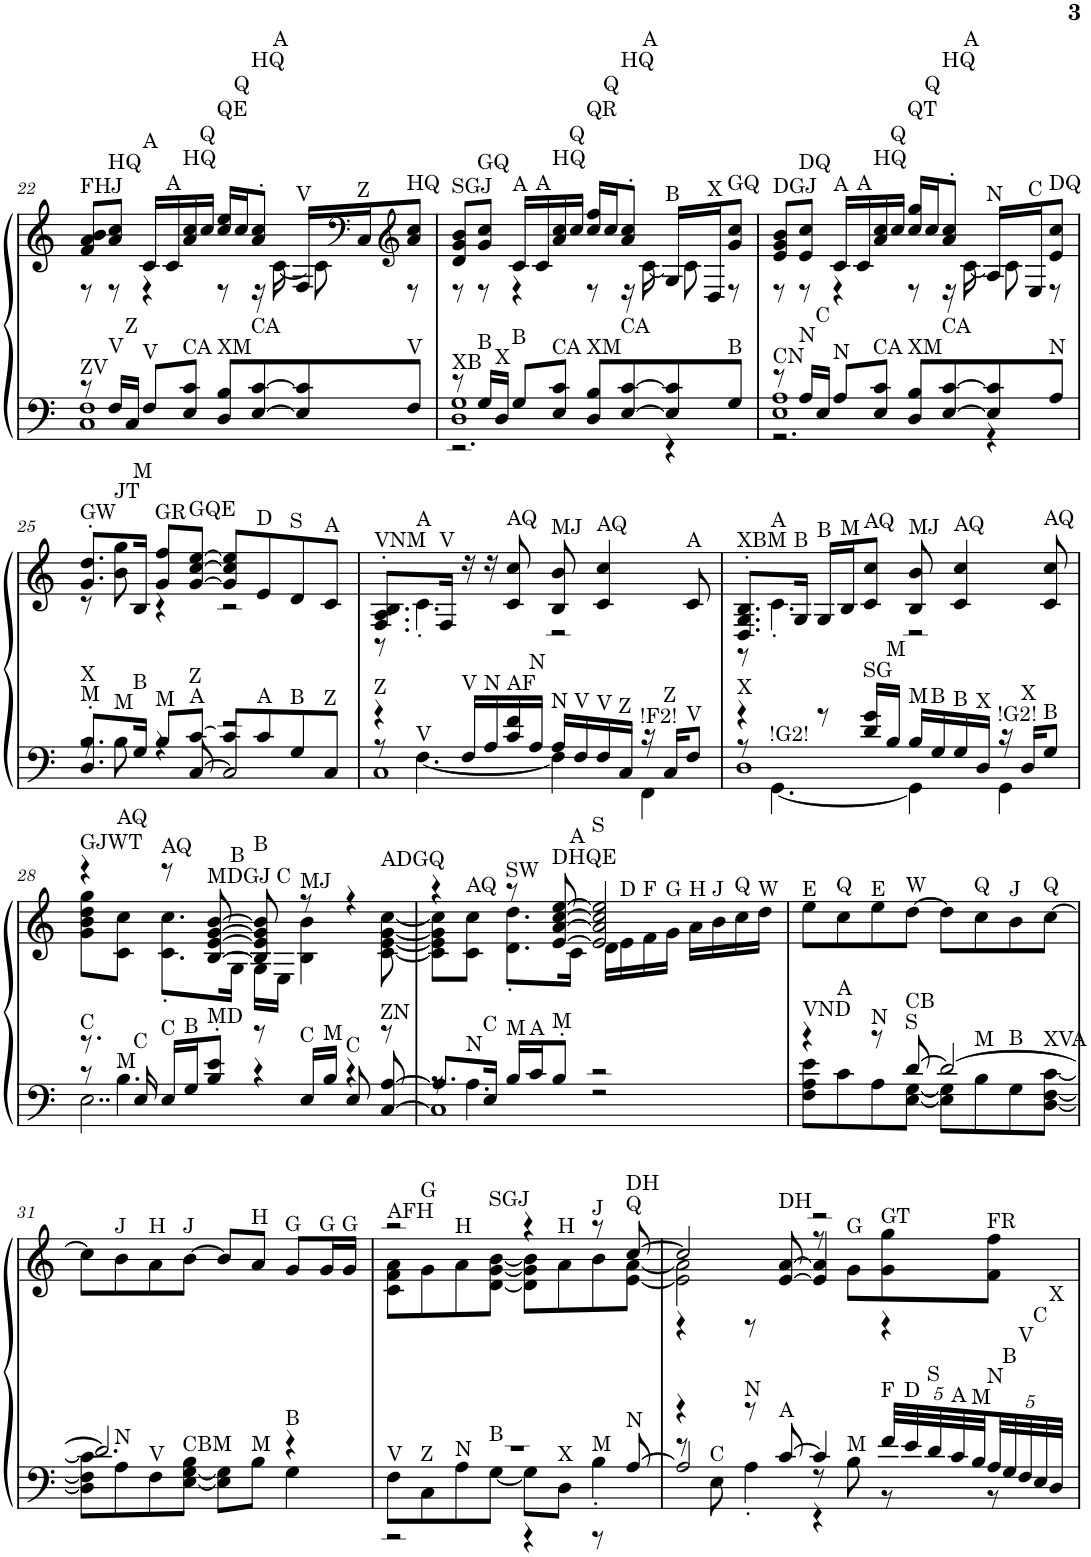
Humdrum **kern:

**kern	**kern
*part1	*part1
*staff2	*staff1
*I"Piano, Piano	*
*I'Pno.	*
!!LO:PB:g=z
*clefF4	*clefG2
*k[]	*k[]
*M4/4	*M4/4
=22	=22
*^	*^
!	!	!LO:TX:a:t=FHJ	!
!LO:TX:a:t=ZV	!	!	!
8r	1C 1F	8f/ 8a/ 8b/L	8r
!	!	!LO:TX:a:t=HQ	!
!LO:TX:a:t=V	!	!	!
16F/LL	.	8a/ 8cc/J	8r
!LO:TX:a:t=Z	!	!	!
16C/JJ	.	.	.
!	!	!LO:TX:a:t=A	!
!LO:TX:a:t=V	!	!	!
8F/L	.	16c/LL	4r
!	!	!LO:TX:a:t=A	!
.	.	16c/	.
!	!	!LO:TX:a:t=HQ	!
!LO:TX:a:t=CA	!	!	!
8E/ 8c/J	.	16a/ 16cc/	.
!	!	!LO:TX:a:t=Q	!
.	.	16cc/JJ	.
!	!	!LO:TX:a:t=QE	!
!LO:TX:a:t=XM	!	!	!
8D/ 8B/L	.	16cc/ 16ee/LL	8r
!	!	!LO:TX:a:t=Q	!
.	.	16cc/J	.
!	!	!LO:TX:a:t=HQ	!
!LO:TX:a:t=CA	!	!	!
[8E/ [8c/	.	8a/' 8cc/'J	16r
!	!	!	!LO:TX:a:t=A
.	.	.	[16c\
!	!	!LO:TX:a:t=V	!
8E/] 8c/]	.	16F/LL	8c\]
*	*	*clefF4	*
!	!	!LO:TX:a:t=Z	!
.	.	16C/J	.
*	*	*clefG2	*
!	!	!LO:TX:a:t=HQ	!
!LO:TX:a:t=V	!	!	!
8F/J	.	8a/ 8cc/J	8r
=23	=23	=23	=23
*	*^	*	*
!	!	!	!LO:TX:a:t=SGJ	!
!LO:TX:a:t=XB	!	!	!	!
8r	1D 1G	2.r	8d/ 8g/ 8b/L	8r
!	!	!	!LO:TX:a:t=GQ	!
!LO:TX:a:t=B	!	!	!	!
16G/LL	.	.	8g/ 8cc/J	8r
!LO:TX:a:t=X	!	!	!	!
16D/JJ	.	.	.	.
!	!	!	!LO:TX:a:t=A	!
!LO:TX:a:t=B	!	!	!	!
8G/L	.	.	16c/LL	4r
!	!	!	!LO:TX:a:t=A	!
.	.	.	16c/	.
!	!	!	!LO:TX:a:t=HQ	!
!LO:TX:a:t=CA	!	!	!	!
8E/ 8c/J	.	.	16a/ 16cc/	.
!	!	!	!LO:TX:a:t=Q	!
.	.	.	16cc/JJ	.
!	!	!	!LO:TX:a:t=QR	!
!LO:TX:a:t=XM	!	!	!	!
8D/ 8B/L	.	.	16cc/ 16ff/LL	8r
!	!	!	!LO:TX:a:t=Q	!
.	.	.	16cc/J	.
!	!	!	!LO:TX:a:t=HQ	!
!LO:TX:a:t=CA	!	!	!	!
[8E/ [8c/	.	.	8a/' 8cc/'J	16r
!	!	!	!	!LO:TX:a:t=A
.	.	.	.	[16c\
!	!	!	!LO:TX:a:t=B	!
8E/] 8c/]	.	4r	16G/LL	8c\]
!	!	!	!LO:TX:a:t=X	!
.	.	.	16D/J	.
!	!	!	!LO:TX:a:t=GQ	!
!LO:TX:a:t=B	!	!	!	!
8G/J	.	.	8g/ 8cc/J	8r
=24	=24	=24	=24	=24
!	!	!	!LO:TX:a:t=DGJ	!
!LO:TX:a:t=CN	!	!	!	!
8r	1E 1A	2.r	8e/ 8g/ 8b/L	8r
!	!	!	!LO:TX:a:t=DQ	!
!LO:TX:a:t=N	!	!	!	!
16A/LL	.	.	8e/ 8cc/J	8r
!LO:TX:a:t=C	!	!	!	!
16E/JJ	.	.	.	.
!	!	!	!LO:TX:a:t=A	!
!LO:TX:a:t=N	!	!	!	!
8A/L	.	.	16c/LL	4r
!	!	!	!LO:TX:a:t=A	!
.	.	.	16c/	.
!	!	!	!LO:TX:a:t=HQ	!
!LO:TX:a:t=CA	!	!	!	!
8E/ 8c/J	.	.	16a/ 16cc/	.
!	!	!	!LO:TX:a:t=Q	!
.	.	.	16cc/JJ	.
!	!	!	!LO:TX:a:t=QT	!
!LO:TX:a:t=XM	!	!	!	!
8D/ 8B/L	.	.	16cc/ 16gg/LL	8r
!	!	!	!LO:TX:a:t=Q	!
.	.	.	16cc/J	.
!	!	!	!LO:TX:a:t=HQ	!
!LO:TX:a:t=CA	!	!	!	!
[8E/ [8c/	.	.	8a/' 8cc/'J	16r
!	!	!	!	!LO:TX:a:t=A
.	.	.	.	[16c\
!	!	!	!LO:TX:a:t=N	!
8E/] 8c/]	.	4r	16A/LL	8c\]
!	!	!	!LO:TX:a:t=C	!
.	.	.	16E/J	.
!	!	!	!LO:TX:a:t=DQ	!
!LO:TX:a:t=N	!	!	!	!
8A/J	.	.	8e/ 8cc/J	8r
!!LO:LB:g=z	!!
=25	=25	=25	=25	=25
!	!	!	!LO:TX:a:t=GW	!
!LO:TX:a:t=M	!	!	!	!
!LO:TX:a:t=X	!	!	!	!
8.B'/L	8r	4.D/	8.g/' 8.dd/'L	8r
!	!	!	!	!LO:TX:a:t=JT
!	!LO:TX:a:t=M	!	!	!
.	8B\	.	.	8b\ 8gg\
!	!	!	!LO:TX:a:t=M	!
!LO:TX:a:t=B	!	!	!	!
16G/Jk	.	.	16B/Jk	.
!	!	!	!LO:TX:a:t=GR	!
!LO:TX:a:t=M	!	!	!	!
8B/L	4r	.	8g/ 8ff/L	4r
!	!	!	!LO:TX:a:t=GQE	!
!LO:TX:a:t=A	!	!	!	!
!LO:TX:a:t=Z	!	!	!	!
[8c/J	.	[8C/	[8g/ [8cc/ [8ee/J	.
8c/L]	2r	2C/]	8g/] 8cc/] 8ee/]L	2r
!	!	!	!LO:TX:a:t=D	!
!LO:TX:a:t=A	!	!	!	!
8c/	.	.	8e/	.
!	!	!	!LO:TX:a:t=S	!
!LO:TX:a:t=B	!	!	!	!
8G/	.	.	8d/	.
!	!	!	!LO:TX:a:t=A	!
!LO:TX:a:t=Z	!	!	!	!
8C/J	.	.	8c/J	.
=26	=26	=26	=26	=26
!	!	!	!LO:TX:a:t=VNM	!
!LO:TX:a:t=Z	!	!	!	!
4r	8r	1C	8.F/' 8.A/' 8.B/'L	8r
!	!	!	!	!LO:TX:a:t=A
!	!LO:TX:a:t=V	!	!	!
.	[4.F\	.	.	4.c'\
!	!	!	!LO:TX:a:t=V	!
.	.	.	16F/Jk	.
!LO:TX:a:t=V	!	!	!	!
16F/LL	.	.	16r	.
!LO:TX:a:t=N	!	!	!	!
16A/	.	.	16r	.
!	!	!	!LO:TX:a:t=AQ	!
!LO:TX:a:t=AF	!	!	!	!
16c/ 16f/	.	.	8c/ 8cc/	.
!LO:TX:a:t=N	!	!	!	!
16A/JJ	.	.	.	.
!	!	!	!LO:TX:a:t=MJ	!
!LO:TX:a:t=N	!	!	!	!
16A/LL	4F\]	.	8B/ 8b/	2r
!LO:TX:a:t=V	!	!	!	!
16F/	.	.	.	.
!	!	!	!LO:TX:a:t=AQ	!
!LO:TX:a:t=V	!	!	!	!
16F/	.	.	4c/ 4cc/	.
!LO:TX:a:t=Z	!	!	!	!
16C/JJ	.	.	.	.
!LO:TX:a:t=!F2!	!	!	!	!
16r	4FF\	.	.	.
!LO:TX:a:t=Z	!	!	!	!
16C/KL	.	.	.	.
!	!	!	!LO:TX:a:t=A	!
!LO:TX:a:t=V	!	!	!	!
8F/J	.	.	8c/	.
=27	=27	=27	=27	=27
!	!	!	!LO:TX:a:t=XBM	!
!LO:TX:a:t=X	!	!	!	!
4r	8r	1D	8.D/' 8.G/' 8.B/'L	8r
!	!	!	!	!LO:TX:a:t=A
!	!LO:TX:a:t=!G2!	!	!	!
.	[4.GG\	.	.	4.c'\
!	!	!	!LO:TX:a:t=B	!
.	.	.	16G/Jk	.
!	!	!	!LO:TX:a:t=B	!
8r	.	.	16G/LL	.
!	!	!	!LO:TX:a:t=M	!
.	.	.	16B/J	.
!	!	!	!LO:TX:a:t=AQ	!
!LO:TX:a:t=SG	!	!	!	!
16d/ 16g/LL	.	.	8c/ 8cc/J	.
!LO:TX:a:t=M	!	!	!	!
16B/JJ	.	.	.	.
!	!	!	!LO:TX:a:t=MJ	!
!LO:TX:a:t=M	!	!	!	!
16B/LL	4GG\]	.	8B/ 8b/	2r
!LO:TX:a:t=B	!	!	!	!
16G/	.	.	.	.
!	!	!	!LO:TX:a:t=AQ	!
!LO:TX:a:t=B	!	!	!	!
16G/	.	.	4c/ 4cc/	.
!LO:TX:a:t=X	!	!	!	!
16D/JJ	.	.	.	.
!LO:TX:a:t=!G2!	!	!	!	!
16r	4GG\	.	.	.
!LO:TX:a:t=X	!	!	!	!
16D/KL	.	.	.	.
!	!	!	!LO:TX:a:t=AQ	!
!LO:TX:a:t=B	!	!	!	!
8G/J	.	.	8c/ 8cc/	.
!!LO:LB:g=z	!!
=28	=28	=28	=28	=28
!	!	!	!LO:TX:a:t=GJWT	!
!LO:TX:a:t=C	!	!	!	!
8.r	8r	2..E\	4r	8g\ 8b\ 8dd\ 8gg\L
!	!	!	!	!LO:TX:a:t=AQ
!	!LO:TX:a:t=M	!	!	!
.	4.B\	.	.	8c\ 8cc\J
!LO:TX:a:t=C	!	!	!	!
16E/	.	.	.	.
!	!	!	!LO:TX:a:t=AQ	!
!LO:TX:a:t=C	!	!	!	!
16E/LL	.	.	8r	8.c\' 8.cc\'L
!LO:TX:a:t=B	!	!	!	!
16G/J	.	.	.	.
!	!	!	!LO:TX:a:t=MDGJ	!
!LO:TX:a:t=MD	!	!	!	!
8B/' 8e/'J	.	.	[8B/ [8e/ [8g/ [8b/	.
!	!	!	!	!LO:TX:a:t=B
.	.	.	.	16G\Jk
!	!	!	!LO:TX:a:t=B	!
8r	4r	.	8B/] 8e/] 8g/] 8b/]	16G\LL
!	!	!	!	!LO:TX:a:t=C
.	.	.	.	16E\JJ
!	!	!	!LO:TX:a:t=MJ	!
!LO:TX:a:t=C	!	!	!	!
16E/LL	.	.	8r	4B\ 4b\
!LO:TX:a:t=M	!	!	!	!
16B/JJ	.	.	.	.
!LO:TX:a:t=C	!	!	!	!
8E/	4r	.	4r	.
!	!	!	!	!LO:TX:a:t=ADGQ
!LO:TX:a:t=ZN	!	!	!	!
8r	.	[8C/ [8A/	.	[8c\ [8e\ [8g\ [8cc\
=29	=29	=29	=29	=29
8.A/L]	8r	1C]	4r	8c\] 8e\] 8g\] 8cc\]L
!	!	!	!	!LO:TX:a:t=AQ
!	!LO:TX:a:t=N	!	!	!
.	4.A\	.	.	8c\ 8cc\J
!LO:TX:a:t=C	!	!	!	!
16E/Jk	.	.	.	.
!	!	!	!LO:TX:a:t=SW	!
!LO:TX:a:t=M	!	!	!	!
16B/LL	.	.	8r	8.d\' 8.dd\'L
!LO:TX:a:t=A	!	!	!	!
16c/J	.	.	.	.
!	!	!	!LO:TX:a:t=DHQE	!
!LO:TX:a:t=M	!	!	!	!
8B'/J	.	.	[8e/ [8a/ [8cc/ [8ee/	.
!	!	!	!	!LO:TX:a:t=A
.	.	.	.	16c\Jk
!	!	!	!LO:TX:a:t=S	!
2r	2r	.	2e/] 2a/] 2cc/] 2ee/]	16d\LL
!	!	!	!	!LO:TX:a:t=D
.	.	.	.	16e\
!	!	!	!	!LO:TX:a:t=F
.	.	.	.	16f\
!	!	!	!	!LO:TX:a:t=G
.	.	.	.	16g\JJ
!	!	!	!	!LO:TX:a:t=H
.	.	.	.	16a\LL
!	!	!	!	!LO:TX:a:t=J
.	.	.	.	16b\
!	!	!	!	!LO:TX:a:t=Q
.	.	.	.	16cc\
!	!	!	!	!LO:TX:a:t=W
.	.	.	.	16dd\JJ
*	*v	*v	*	*
=30	=30	=30	=30
!	!	!LO:TX:a:t=E	!
!LO:TX:a:t=VND	!	!	!
*	*	*v	*v
4r	8F\ 8A\ 8e\L	8ee\L
!	!	!LO:TX:a:t=Q
!	!LO:TX:a:t=A	!
.	8c\	8cc\
!	!	!LO:TX:a:t=E
!LO:TX:a:t=N	!	!
8r	8A\	8ee\
!	!	!LO:TX:a:t=W
!LO:TX:a:t=S	!	!
!LO:TX:a:t=CB	!	!
[8d/	[8E\ [8G\J	[8dd\J
2d/_	8E\] 8G\]L	8dd\L]
!	!	!LO:TX:a:t=Q
!	!LO:TX:a:t=M	!
.	8B\	8cc\
!	!	!LO:TX:a:t=J
!	!LO:TX:a:t=B	!
.	8G\	8b\
!	!	!LO:TX:a:t=Q
!	!LO:TX:a:t=XVA	!
.	[8D\ [8F\ [8c\J	[8cc\J
!!LO:LB:g=z
=31	=31	=31
2.d/]	8D\] 8F\] 8c\]L	8cc\L]
!	!	!LO:TX:a:t=J
!	!LO:TX:a:t=N	!
.	8A\	8b\
!	!	!LO:TX:a:t=H
!	!LO:TX:a:t=V	!
.	8F\	8a\
!	!	!LO:TX:a:t=J
!	!LO:TX:a:t=CBM	!
.	[8E\ [8G\ 8B\J	[8b\J
.	8E\] 8G\]L	8b/L]
!	!	!LO:TX:a:t=H
!	!LO:TX:a:t=M	!
.	8B\J	8a/J
!	!	!LO:TX:a:t=G
!LO:TX:a:t=B	!	!
4r	4G\	8g/L
!	!	!LO:TX:a:t=G
.	.	16g/L
!	!	!LO:TX:a:t=G
.	.	16g/JJ
=32	=32	=32
*	*^	*^
!	!	!	!LO:TX:a:t=AFH	!
!LO:TX:a:t=V	!	!	!	!
1r	8F\L	2r	2r	8c\ 8f\ 8a\L
!	!	!	!	!LO:TX:a:t=G
!	!LO:TX:a:t=Z	!	!	!
.	8C\	.	.	8g\
!	!	!	!	!LO:TX:a:t=H
!	!LO:TX:a:t=N	!	!	!
.	8A\	.	.	8a\
!	!	!	!	!LO:TX:a:t=SGJ
!	!LO:TX:a:t=B	!	!	!
.	[8G\J	.	.	[8d\ [8g\ [8b\J
.	8G\L]	4r	4r	8d\] 8g\] 8b\]L
!	!	!	!	!LO:TX:a:t=H
!	!LO:TX:a:t=X	!	!	!
.	8D\J	.	.	8a\
!	!	!	!LO:TX:a:t=J	!
!	!LO:TX:a:t=M	!	!	!
.	4B'\	8r	8r	8b\
!	!	!	!LO:TX:a:t=Q	!
!	!	!	!LO:TX:a:t=DH	!
!	!	!LO:TX:a:t=N	!	!
.	.	[8A/	[8cc/	[8e\ [8a\J
=33	=33	=33	=33	=33
*	*	*	*	*^
4r	8r	2A/]	2cc/]	2e\] 2a\]	4r
!	!LO:TX:a:t=C	!	!	!	!
.	8E\	.	.	.	.
!LO:TX:a:t=N	!	!	!	!	!
8r	4A'\	.	.	.	8r
!	!	!	!	!	!LO:TX:a:t=DH
!LO:TX:a:t=A	!	!	!	!	!
[8c/	.	.	.	.	[8e/ [8a/
4c/]	8r	4r	2r	8r	4e/] 4a/]
!	!	!	!	!LO:TX:a:t=G	!
!	!LO:TX:a:t=M	!	!	!	!
.	8B\	.	.	8g\L	.
*Xbrackettup	*	*	*	*	*
!	!	!	!	!LO:TX:a:t=GT	!
!LO:TX:a:t=F	!	!	!	!	!
40f/LLL	8r	4ryy	.	8g\ 8gg\	4r
!LO:TX:a:t=D	!	!	!	!	!
40e/	.	.	.	.	.
!LO:TX:a:t=S	!	!	!	!	!
40d/	.	.	.	.	.
!LO:TX:a:t=A	!	!	!	!	!
40c/	.	.	.	.	.
!LO:TX:a:t=M	!	!	!	!	!
40B/	.	.	.	.	.
!	!	!	!	!LO:TX:a:t=FR	!
!LO:TX:a:t=N	!	!	!	!	!
40A/	8r	.	.	8f\ 8ff\J	.
!LO:TX:a:t=B	!	!	!	!	!
40G/	.	.	.	.	.
!LO:TX:a:t=V	!	!	!	!	!
40F/	.	.	.	.	.
!LO:TX:a:t=C	!	!	!	!	!
40E/	.	.	.	.	.
!LO:TX:a:t=X	!	!	!	!	!
40D/JJJ	.	.	.	.	.
*v	*v	*v	*	*	*
*	*v	*v	*v
=	=
*-	*-
